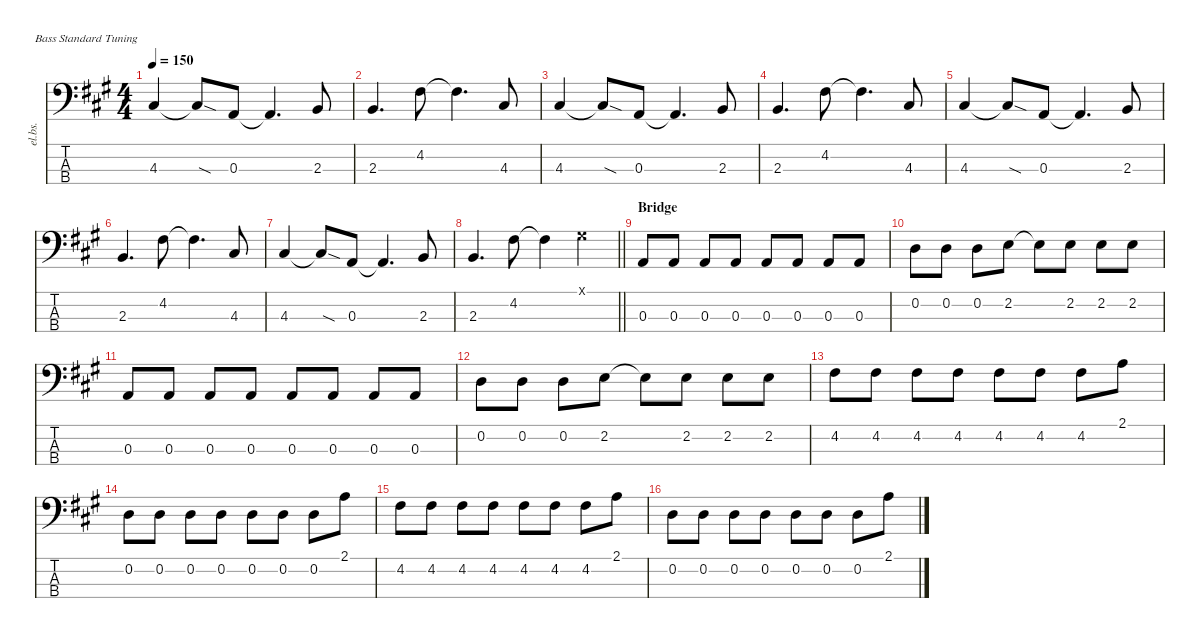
\defaultSystemsLayout 4
\hideDynamics
\bracketExtendMode nobrackets
\otherSystemsTrackNameOrientation horizontal
\track ("Bass" "el.bs.") {instrument electricbassfinger}
\staff {score tabs}
\tuning (G2 D2 A1 E1)
\ts (4 4)
\tempo 150
\clef f4
\ks a
4.3{acc #}.4{dy f} 4.3{sod t acc #}.8 0.3{acc forcenatural}.8 0.3{t acc forcenatural}.4{d} 2.3{acc forcenatural}.8 |
2.3{acc forcenatural}.4{d} 4.2{acc #}.8 4.2{t acc #}.4{d} 4.3{acc #}.8 |
4.3{acc #}.4 4.3{sod t acc #}.8 0.3{acc forcenatural}.8 0.3{t acc forcenatural}.4{d} 2.3{acc forcenatural}.8 |
2.3{acc forcenatural}.4{d} 4.2{acc #}.8 4.2{t acc #}.4{d} 4.3{acc #}.8 |
4.3{acc #}.4 4.3{sod t acc #}.8 0.3{acc forcenatural}.8 0.3{t acc forcenatural}.4{d} 2.3{acc forcenatural}.8 |
2.3{acc forcenatural}.4{d} 4.2{acc #}.8 4.2{t acc #}.4{d} 4.3{acc #}.8 |
4.3{acc #}.4 4.3{sod t acc #}.8 0.3{acc forcenatural}.8 0.3{t acc forcenatural}.4{d} 2.3{acc forcenatural}.8 |
\barLineRight lightlight
2.3{acc forcenatural}.4{d} 4.2{acc #}.8 4.2{t acc #}.4 1.1{x acc #}.4 |
\section ("" "Bridge")
0.3{acc forcenatural}.8{dy ff} 0.3{acc forcenatural}.8 0.3{acc forcenatural}.8{dy f} 0.3{acc forcenatural}.8{dy mf} 0.3{acc forcenatural}.8{dy f} 0.3{acc forcenatural}.8 0.3{acc forcenatural}.8{dy ff} 0.3{acc forcenatural}.8{dy f} |
0.2{acc forcenatural}.8 0.2{acc forcenatural}.8 0.2{acc forcenatural}.8 2.2{acc forcenatural}.8 2.2{t acc forcenatural}.8 2.2{acc forcenatural}.8{dy mf} 2.2{acc forcenatural}.8{dy f} 2.2{acc forcenatural}.8{dy fff} |
0.3{acc forcenatural}.8{dy ff} 0.3{acc forcenatural}.8 0.3{acc forcenatural}.8{dy f} 0.3{acc forcenatural}.8 0.3{acc forcenatural}.8 0.3{acc forcenatural}.8{dy fff} 0.3{acc forcenatural}.8{dy f} 0.3{acc forcenatural}.8{dy fff} |
0.2{acc forcenatural}.8{dy mf} 0.2{acc forcenatural}.8{dy ff} 0.2{acc forcenatural}.8{dy mf} 2.2{acc forcenatural}.8{dy f} 2.2{t acc forcenatural}.8 2.2{acc forcenatural}.8{dy mf} 2.2{acc forcenatural}.8{dy ff} 2.2{acc forcenatural}.8{dy f} |
4.2{acc #}.8 4.2{acc #}.8{dy ff} 4.2{acc #}.8{dy f} 4.2{acc #}.8 4.2{acc #}.8{dy ff} 4.2{acc #}.8 4.2{acc #}.8{dy f} 2.1{acc forcenatural}.8 |
0.2{acc forcenatural}.8{dy ff} 0.2{acc forcenatural}.8 0.2{acc forcenatural}.8 0.2{acc forcenatural}.8 0.2{acc forcenatural}.8 0.2{acc forcenatural}.8 0.2{acc forcenatural}.8{dy f} 2.1{acc forcenatural}.8 |
4.2{acc #}.8 4.2{acc #}.8{dy ff} 4.2{acc #}.8{dy f} 4.2{acc #}.8{dy ff} 4.2{acc #}.8{dy f} 4.2{acc #}.8 4.2{acc #}.8{dy ff} 2.1{acc forcenatural}.8 |
0.2{acc forcenatural}.8{dy f} 0.2{acc forcenatural}.8 0.2{acc forcenatural}.8 0.2{acc forcenatural}.8{dy mf} 0.2{acc forcenatural}.8{dy ff} 0.2{acc forcenatural}.8 0.2{acc forcenatural}.8 2.1{acc forcenatural}.8
